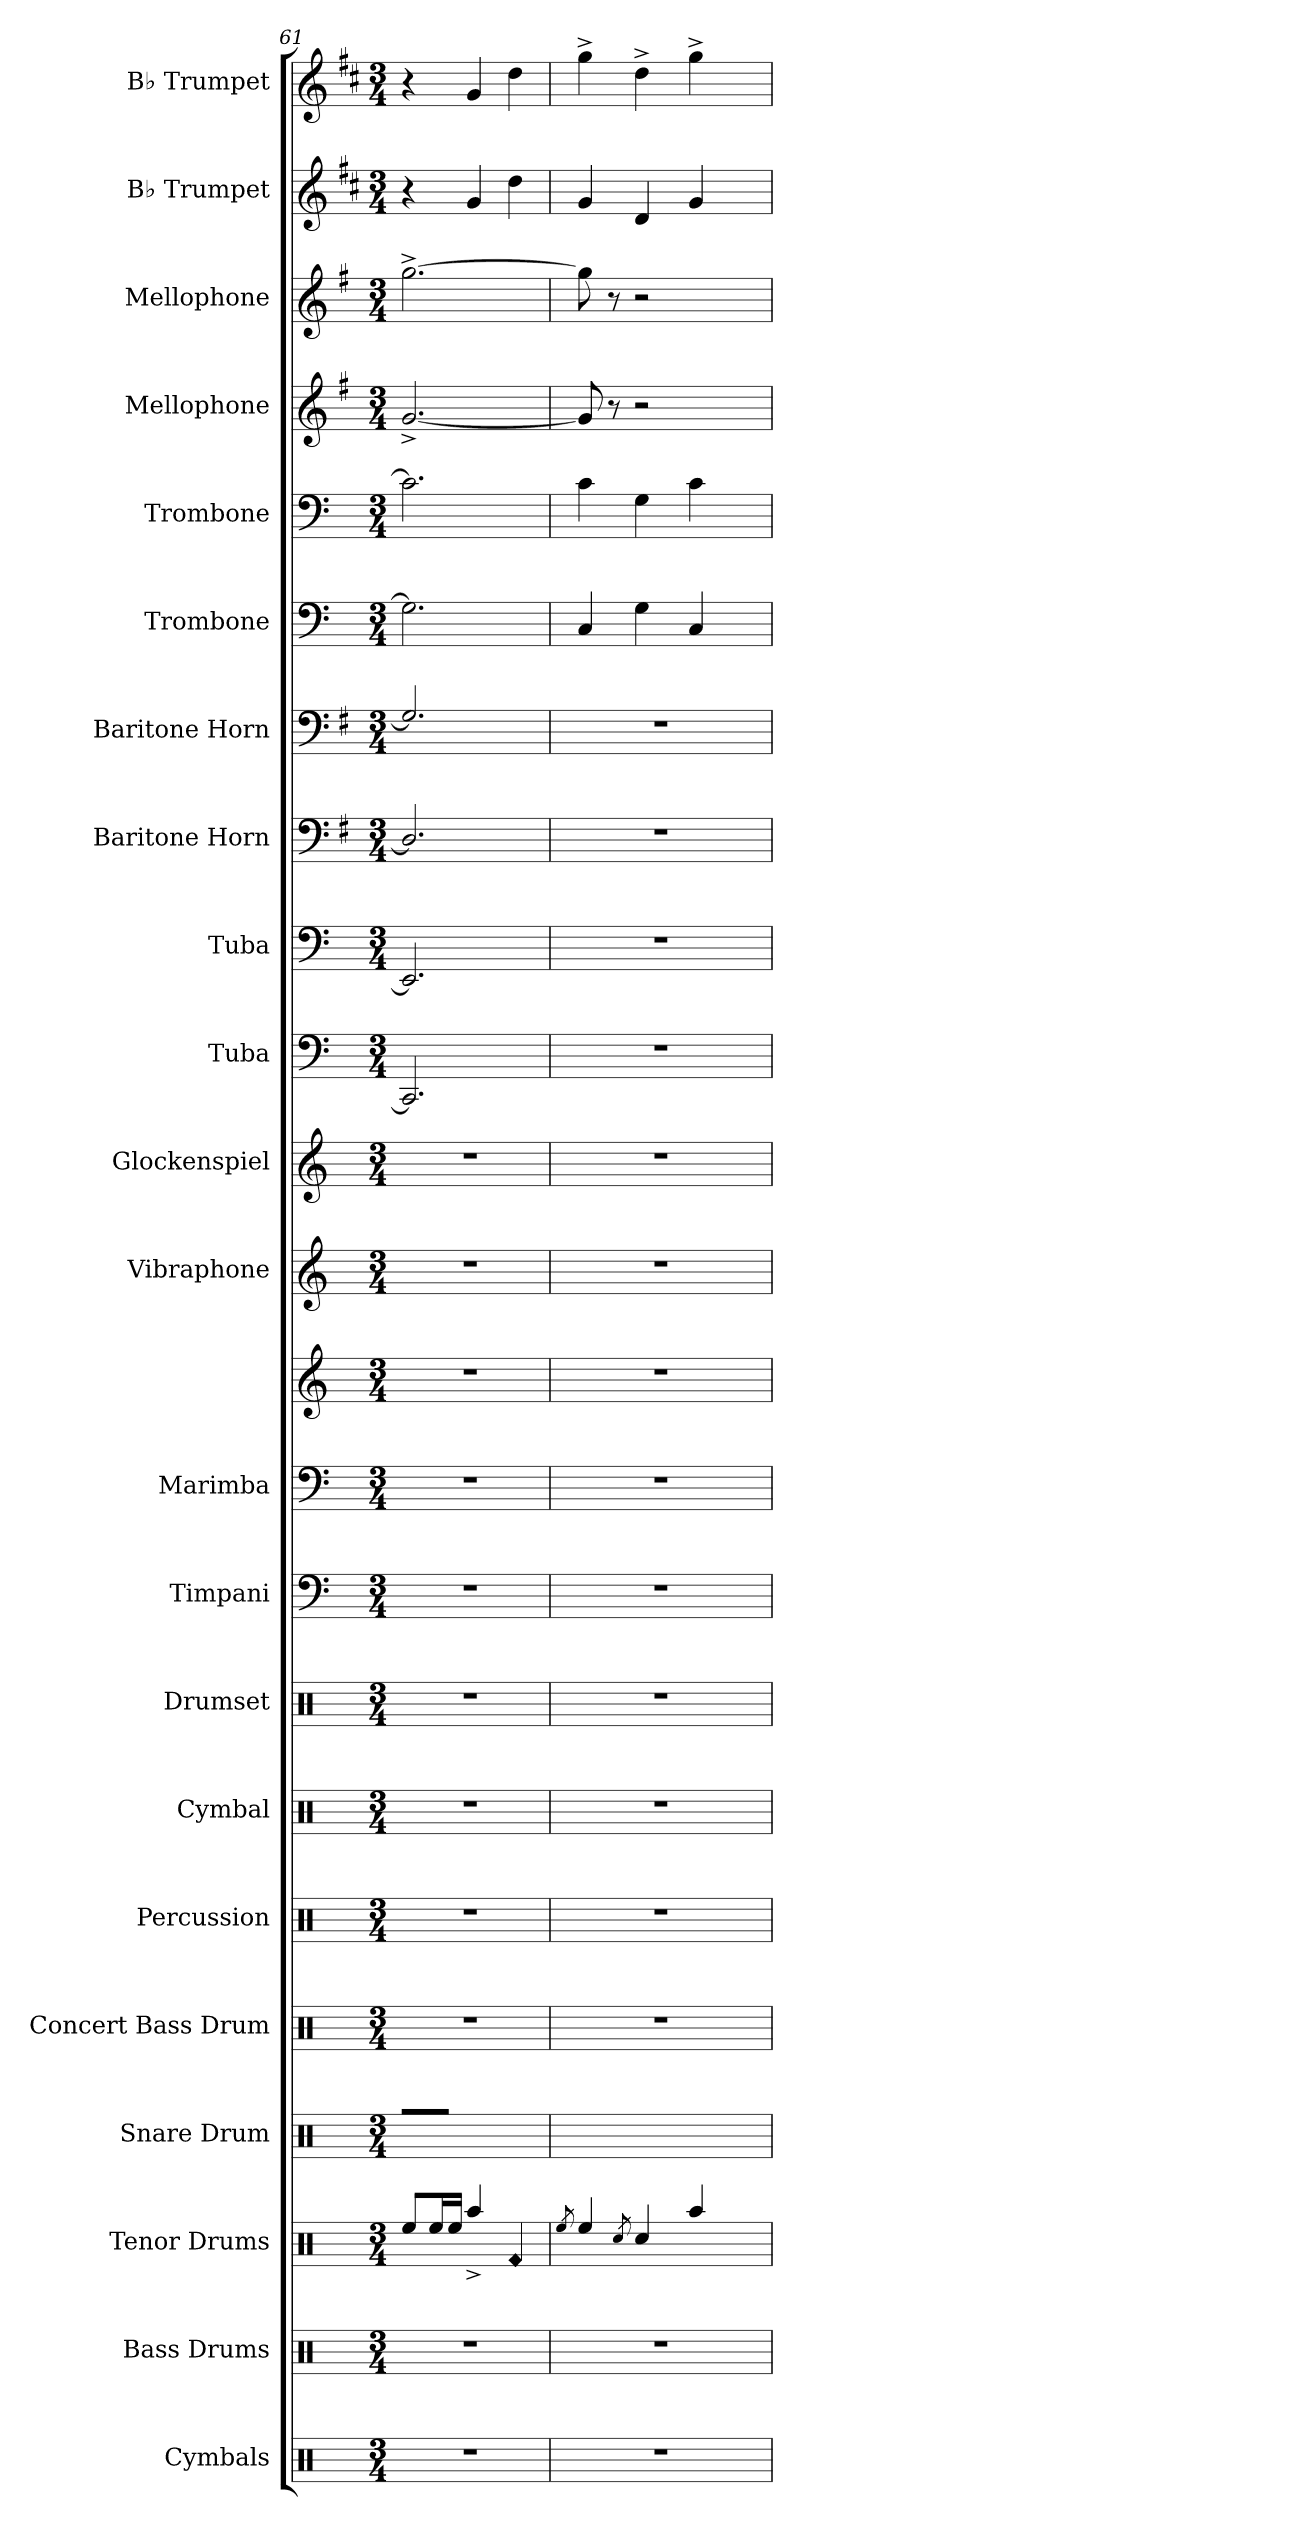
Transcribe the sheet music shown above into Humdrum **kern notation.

**kern	**kern	**kern	**kern	**kern	**kern	**kern	**kern	**kern	**kern	**kern	**kern	**kern	**kern	**kern	**kern	**kern	**kern	**kern	**kern	**kern	**kern	**kern
*part22	*part21	*part20	*part19	*part18	*part17	*part16	*part15	*part14	*part13	*part13	*part12	*part11	*part10	*part9	*part8	*part7	*part6	*part5	*part4	*part3	*part2	*part1
*staff23	*staff22	*staff21	*staff20	*staff19	*staff18	*staff17	*staff16	*staff15	*staff14	*staff13	*staff12	*staff11	*staff10	*staff9	*staff8	*staff7	*staff6	*staff5	*staff4	*staff3	*staff2	*staff1
*I"Cymbals	*I"Bass Drums	*I"Tenor Drums	*I"Snare Drum	*I"Concert Bass Drum	*I"Percussion	*I"Cymbal	*I"Drumset	*I"Timpani	*I"Marimba	*	*I"Vibraphone	*I"Glockenspiel	*I"Tuba	*I"Tuba	*I"Baritone Horn	*I"Baritone Horn	*I"Trombone	*I"Trombone	*I"Mellophone	*I"Mellophone	*I"B♭ Trumpet	*I"B♭ Trumpet
*I'Cym.	*I'B.D.	*I'T.D.	*I'S.D.	*I'Con. BD	*I'Perc.	*I'Cym.	*I'D. Set	*I'Timp.	*I'Mrm.	*	*I'Vib.	*I'Glock.	*I'Tba.	*I'Tba.	*I'Bar. Hn.	*I'Bar. Hn.	*I'Tbn.	*I'Tbn.	*I'Mello	*I'Mello	*I'B♭ Tpt.	*I'B♭ Tpt.
*clefX	*clefX	*clefX	*clefX	*clefX	*clefX	*clefX	*clefX	*clefF4	*clefF4	*clefG2	*clefG2	*clefG2	*clefF4	*clefF4	*clefF4	*clefF4	*clefF4	*clefF4	*clefG2	*clefG2	*clefG2	*clefG2
*	*	*	*	*	*	*	*	*	*	*	*	*ITrd-14c-24	*	*	*ITrd4c7	*ITrd4c7	*	*	*ITrd4c7	*ITrd4c7	*ITrd1c2	*ITrd1c2
*k[]	*k[]	*k[]	*k[]	*k[]	*k[]	*k[]	*k[]	*k[]	*k[]	*k[]	*k[]	*k[]	*k[]	*k[]	*k[]	*k[]	*k[]	*k[]	*k[]	*k[]	*k[]	*k[]
*M3/4	*M3/4	*M3/4	*M3/4	*M3/4	*M3/4	*M3/4	*M3/4	*M3/4	*M3/4	*M3/4	*M3/4	*M3/4	*M3/4	*M3/4	*M3/4	*M3/4	*M3/4	*M3/4	*M3/4	*M3/4	*M3/4	*M3/4
=61	=61	=61	=61	=61	=61	=61	=61	=61	=61	=61	=61	=61	=61	=61	=61	=61	=61	=61	=61	=61	=61	=61
2.r	2.r	8Ree/L	8R/L	2.r	2.r	2.r	2.r	2.r	2.r	2.r	2.r	2.r	2.CC/]	2.EE/]	2.GG/]	2.C/]	2.G\]	2.c\]	[2.c^/	[2.cc^\	4r	4r
*	*	*tremolo	*	*	*	*	*	*	*	*	*	*	*	*	*	*	*	*	*	*	*	*
*	*	*	*tremolo	*	*	*	*	*	*	*	*	*	*	*	*	*	*	*	*	*	*	*
.	.	16Ree/	16R/	.	.	.	.	.	.	.	.	.	.	.	.	.	.	.	.	.	.	.
.	.	16Ree/JJ	16R/JJ	.	.	.	.	.	.	.	.	.	.	.	.	.	.	.	.	.	.	.
*	*	*	*Xtremolo	*	*	*	*	*	*	*	*	*	*	*	*	*	*	*	*	*	*	*
*	*	*Xtremolo	*	*	*	*	*	*	*	*	*	*	*	*	*	*	*	*	*	*	*	*
.	.	4Raa^/	4R^/	.	.	.	.	.	.	.	.	.	.	.	.	.	.	.	.	.	4f/	4f/
!	!	!LO:N:head=diamond	!LO:N:head=diamond	!	!	!	!	!	!	!	!	!	!	!	!	!	!	!	!	!	!	!
.	.	4Rf/	4R'/	.	.	.	.	.	.	.	.	.	.	.	.	.	.	.	.	.	4cc\	4cc\
!!LO:PB:g=z
=62	=62	=62	=62	=62	=62	=62	=62	=62	=62	=62	=62	=62	=62	=62	=62	=62	=62	=62	=62	=62	=62	=62
.	.	8qRee/	8qR/	.	.	.	.	.	.	.	.	.	.	.	.	.	.	.	.	.	.	.
2.r	2.r	4Ree/	4R/	2.r	2.r	2.r	2.r	2.r	2.r	2.r	2.r	2.r	2.r	2.r	2.r	2.r	4C/	4c\	8c/]	8cc\]	4f/	4ff^\
.	.	.	.	.	.	.	.	.	.	.	.	.	.	.	.	.	.	.	8r	8r	.	.
.	.	8qRcc/	8qR/	.	.	.	.	.	.	.	.	.	.	.	.	.	.	.	.	.	.	.
.	.	4Rcc/	4R/	.	.	.	.	.	.	.	.	.	.	.	.	.	4G\	4G\	2r	2r	4c/	4cc^\
.	.	4Raa/	4R/	.	.	.	.	.	.	.	.	.	.	.	.	.	4C/	4c\	.	.	4f/	4ff^\
=	=	=	=	=	=	=	=	=	=	=	=	=	=	=	=	=	=	=	=	=	=	=
*-	*-	*-	*-	*-	*-	*-	*-	*-	*-	*-	*-	*-	*-	*-	*-	*-	*-	*-	*-	*-	*-	*-
